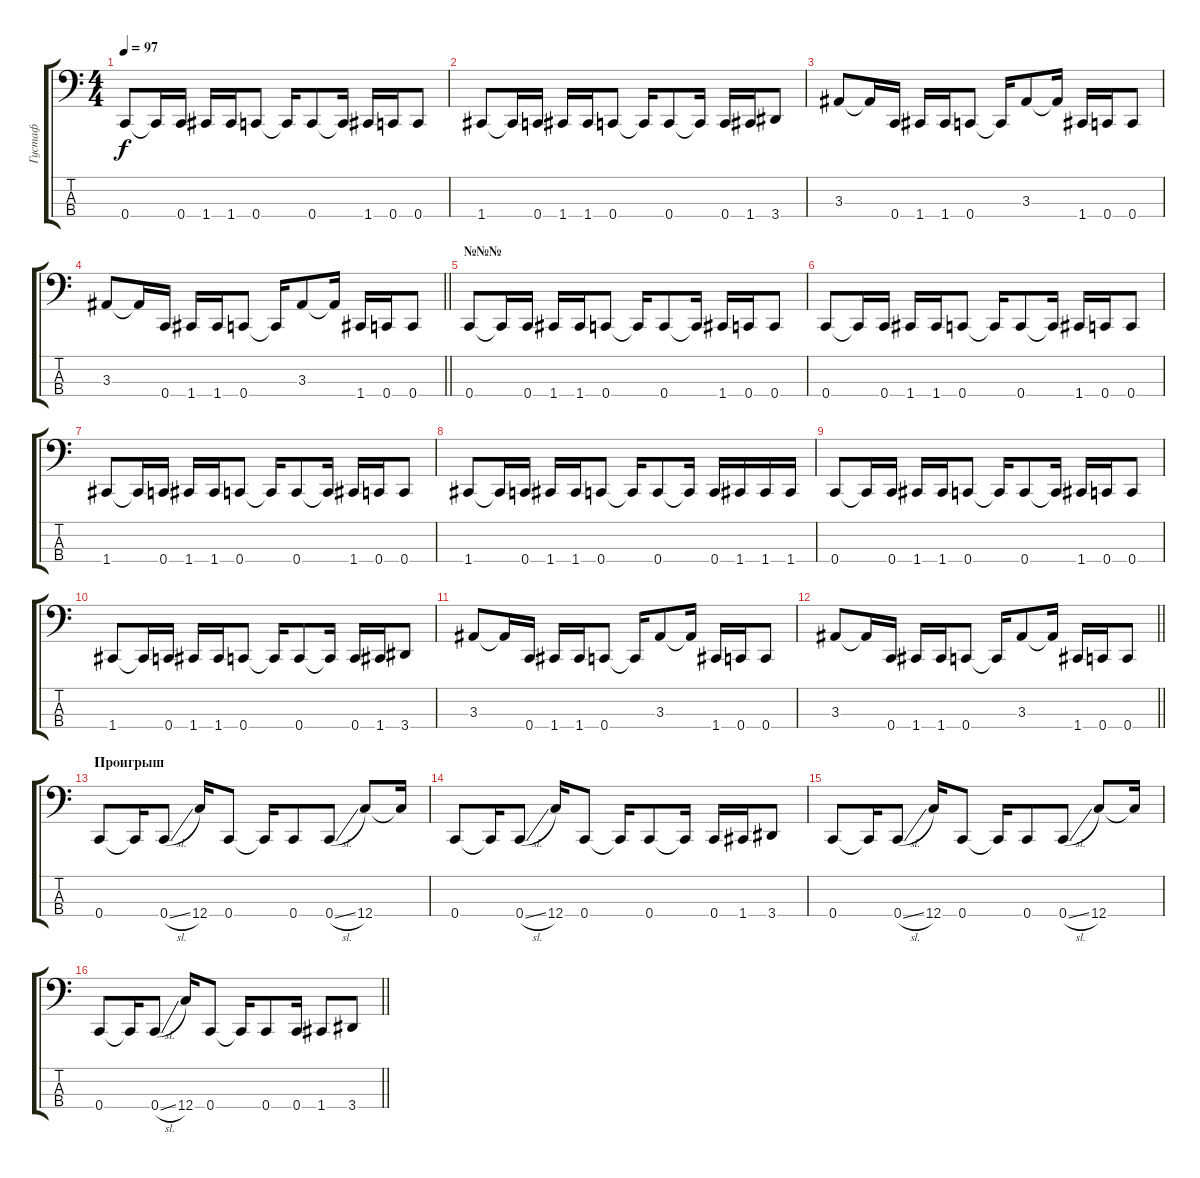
\track ("Густаф" "Густаф") {instrument slapbass1}
\staff {score tabs}
\tuning (F2 C2 G1 C1) {hide}
\ts (4 4)
\tempo 97
\clef f4
\ks c
0.4.8{dy f} 0.4{t}.16 0.4.16 1.4.16 1.4.16 0.4.8 0.4{t}.16 0.4.8 0.4{t}.16 1.4.16 0.4.16 0.4.8 |
1.4.8 1.4{t}.16 0.4.16 1.4.16 1.4.16 0.4.8 0.4{t}.16 0.4.8 0.4{t}.16 0.4.16 1.4.16 3.4.8 |
3.3.8 3.3{t}.16 0.4.16 1.4.16 1.4.16 0.4.8 0.4{t}.16 3.3.8 3.3{t}.16 1.4.16 0.4.16 0.4.8 |
\barLineRight lightlight
3.3.8 3.3{t}.16 0.4.16 1.4.16 1.4.16 0.4.8 0.4{t}.16 3.3.8 3.3{t}.16 1.4.16 0.4.16 0.4.8 |
\section ("" "№№№")
0.4.8 0.4{t}.16 0.4.16 1.4.16 1.4.16 0.4.8 0.4{t}.16 0.4.8 0.4{t}.16 1.4.16 0.4.16 0.4.8 |
0.4.8 0.4{t}.16 0.4.16 1.4.16 1.4.16 0.4.8 0.4{t}.16 0.4.8 0.4{t}.16 1.4.16 0.4.16 0.4.8 |
1.4.8 1.4{t}.16 0.4.16 1.4.16 1.4.16 0.4.8 0.4{t}.16 0.4.8 0.4{t}.16 1.4.16 0.4.16 0.4.8 |
1.4.8 1.4{t}.16 0.4.16 1.4.16 1.4.16 0.4.8 0.4{t}.16 0.4.8 0.4{t}.16 0.4.16 1.4.16 1.4.16 1.4.16 |
0.4.8 0.4{t}.16 0.4.16 1.4.16 1.4.16 0.4.8 0.4{t}.16 0.4.8 0.4{t}.16 1.4.16 0.4.16 0.4.8 |
1.4.8 1.4{t}.16 0.4.16 1.4.16 1.4.16 0.4.8 0.4{t}.16 0.4.8 0.4{t}.16 0.4.16 1.4.16 3.4.8 |
3.3.8 3.3{t}.16 0.4.16 1.4.16 1.4.16 0.4.8 0.4{t}.16 3.3.8 3.3{t}.16 1.4.16 0.4.16 0.4.8 |
\barLineRight lightlight
3.3.8 3.3{t}.16 0.4.16 1.4.16 1.4.16 0.4.8 0.4{t}.16 3.3.8 3.3{t}.16 1.4.16 0.4.16 0.4.8 |
\section ("" "Проигрыш")
0.4.8 0.4{t}.16 0.4{sl}.8 12.4.16 0.4.8 0.4{t}.16 0.4.8 0.4{sl}.8 12.4.8 12.4{t}.16 |
0.4.8 0.4{t}.16 0.4{sl}.8 12.4.16 0.4.8 0.4{t}.16 0.4.8 0.4{t}.16 0.4.16 1.4.16 3.4.8 |
0.4.8 0.4{t}.16 0.4{sl}.8 12.4.16 0.4.8 0.4{t}.16 0.4.8 0.4{sl}.8 12.4.8 12.4{t}.16 |
\barLineRight lightlight
0.4.8 0.4{t}.16 0.4{sl}.8 12.4.16 0.4.8 0.4{t}.16 0.4.8 0.4.16 1.4.8 3.4.8
